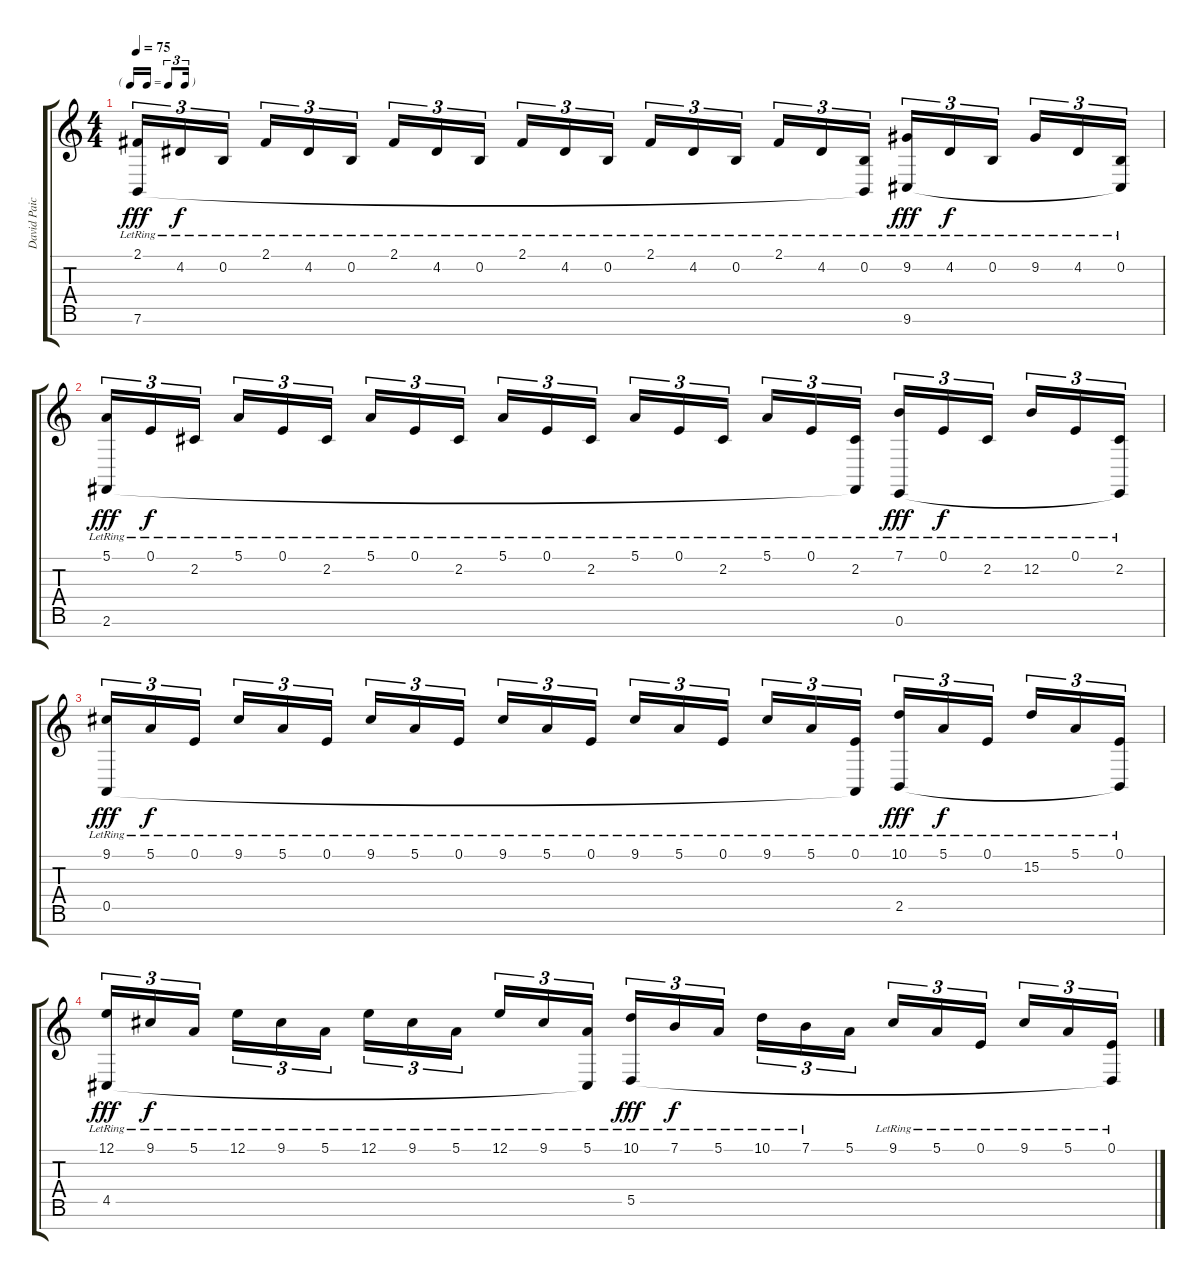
\track ("David Paich" "David Paic") {instrument acousticgrandpiano}
\staff {score tabs}
\tuning (E4 B3 G3 D3 A2 E2 B1) {hide}
\ts (4 4)
\tf triplet16th
\tempo 75
\clef g2
\ks c
(2.1{lr} 7.6).16{tu (3 2) dy fff} 4.2{lr}.16{tu (3 2) dy f} 0.2{lr}.16{tu (3 2) beam splitsecondary} 2.1{lr}.16{tu (3 2)} 4.2{lr}.16{tu (3 2)} 0.2{lr}.16{tu (3 2)} 2.1{lr}.16{tu (3 2)} 4.2{lr}.16{tu (3 2)} 0.2{lr}.16{tu (3 2) beam splitsecondary} 2.1{lr}.16{tu (3 2)} 4.2{lr}.16{tu (3 2)} 0.2{lr}.16{tu (3 2)} 2.1{lr}.16{tu (3 2)} 4.2{lr}.16{tu (3 2)} 0.2{lr}.16{tu (3 2) beam splitsecondary} 2.1{lr}.16{tu (3 2)} 4.2{lr}.16{tu (3 2)} (0.2{lr} 7.6{t}).16{tu (3 2)} (9.2{lr} 9.6).16{tu (3 2) dy fff} 4.2{lr}.16{tu (3 2) dy f} 0.2{lr}.16{tu (3 2) beam splitsecondary} 9.2{lr}.16{tu (3 2)} 4.2{lr}.16{tu (3 2)} (0.2{lr} 9.6{t}).16{tu (3 2)} |
(5.1{lr} 2.6).16{tu (3 2) dy fff} 0.1{lr}.16{tu (3 2) dy f} 2.2{lr}.16{tu (3 2) beam splitsecondary} 5.1{lr}.16{tu (3 2)} 0.1{lr}.16{tu (3 2)} 2.2{lr}.16{tu (3 2)} 5.1{lr}.16{tu (3 2)} 0.1{lr}.16{tu (3 2)} 2.2{lr}.16{tu (3 2) beam splitsecondary} 5.1{lr}.16{tu (3 2)} 0.1{lr}.16{tu (3 2)} 2.2{lr}.16{tu (3 2)} 5.1{lr}.16{tu (3 2)} 0.1{lr}.16{tu (3 2)} 2.2{lr}.16{tu (3 2) beam splitsecondary} 5.1{lr}.16{tu (3 2)} 0.1{lr}.16{tu (3 2)} (2.2{lr} 2.6{t}).16{tu (3 2)} (7.1{lr} 0.6).16{tu (3 2) dy fff} 0.1{lr}.16{tu (3 2) dy f} 2.2{lr}.16{tu (3 2) beam splitsecondary} 12.2{lr}.16{tu (3 2)} 0.1{lr}.16{tu (3 2)} (2.2{lr} 0.6{t}).16{tu (3 2)} |
(9.1{lr} 0.5).16{tu (3 2) dy fff} 5.1{lr}.16{tu (3 2) dy f} 0.1{lr}.16{tu (3 2) beam splitsecondary} 9.1{lr}.16{tu (3 2)} 5.1{lr}.16{tu (3 2)} 0.1{lr}.16{tu (3 2)} 9.1{lr}.16{tu (3 2)} 5.1{lr}.16{tu (3 2)} 0.1{lr}.16{tu (3 2) beam splitsecondary} 9.1{lr}.16{tu (3 2)} 5.1{lr}.16{tu (3 2)} 0.1{lr}.16{tu (3 2)} 9.1{lr}.16{tu (3 2)} 5.1{lr}.16{tu (3 2)} 0.1{lr}.16{tu (3 2) beam splitsecondary} 9.1{lr}.16{tu (3 2)} 5.1{lr}.16{tu (3 2)} (0.1{lr} 0.5{t}).16{tu (3 2)} (10.1{lr} 2.5).16{tu (3 2) dy fff} 5.1{lr}.16{tu (3 2) dy f} 0.1{lr}.16{tu (3 2) beam splitsecondary} 15.2{lr}.16{tu (3 2)} 5.1{lr}.16{tu (3 2)} (0.1{lr} 2.5{t}).16{tu (3 2)} |
(12.1{lr} 4.5).16{tu (3 2) dy fff} 9.1{lr}.16{tu (3 2) dy f} 5.1{lr}.16{tu (3 2) beam splitsecondary} 12.1{lr}.16{tu (3 2)} 9.1{lr}.16{tu (3 2)} 5.1{lr}.16{tu (3 2)} 12.1{lr}.16{tu (3 2)} 9.1{lr}.16{tu (3 2)} 5.1{lr}.16{tu (3 2) beam splitsecondary} 12.1{lr}.16{tu (3 2)} 9.1{lr}.16{tu (3 2)} (5.1{lr} 4.5{t}).16{tu (3 2)} (10.1{lr} 5.5).16{tu (3 2) dy fff} 7.1{lr}.16{tu (3 2) dy f} 5.1{lr}.16{tu (3 2) beam splitsecondary} 10.1{lr}.16{tu (3 2)} 7.1{lr}.16{tu (3 2)} 5.1.16{tu (3 2)} 9.1{lr}.16{tu (3 2)} 5.1{lr}.16{tu (3 2)} 0.1{lr}.16{tu (3 2) beam splitsecondary} 9.1{lr}.16{tu (3 2)} 5.1{lr}.16{tu (3 2)} (0.1{lr} 5.5{t}).16{tu (3 2)}
